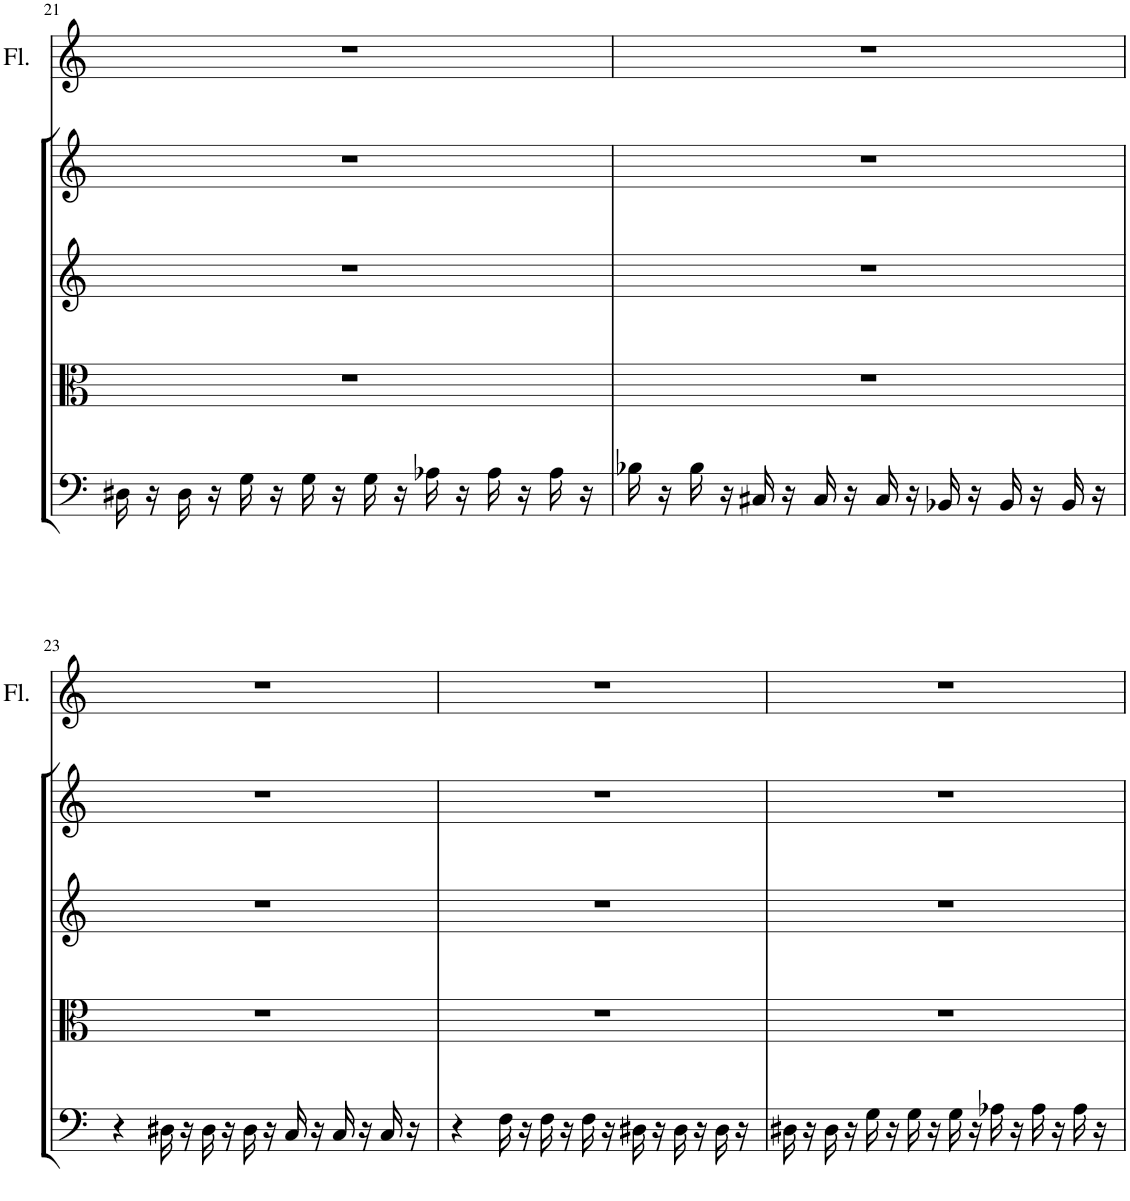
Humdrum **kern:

**kern	**kern	**kern	**kern	**kern
*part5	*part4	*part3	*part2	*part1
*staff5	*staff4	*staff3	*staff2	*staff1
*I"Violoncello	*I"Viola	*I"Violin II	*I"Violin I	*I"Flute
*I'Vc	*I'Vla	*I'Vln	*I'Vln	*I'Fl.
!!LO:PB:g=z
*clefF4	*clefC3	*clefG2	*clefG2	*clefG2
*k[]	*k[]	*k[]	*k[]	*k[]
*M4/4	*M4/4	*M4/4	*M4/4	*M4/4
=21	=21	=21	=21	=21
16D#X\	1r	1r	1r	1r
16r	.	.	.	.
16D#\	.	.	.	.
16r	.	.	.	.
16G\	.	.	.	.
16r	.	.	.	.
16G\	.	.	.	.
16r	.	.	.	.
16G\	.	.	.	.
16r	.	.	.	.
16A-X\	.	.	.	.
16r	.	.	.	.
16A-\	.	.	.	.
16r	.	.	.	.
16A-\	.	.	.	.
16r	.	.	.	.
=22	=22	=22	=22	=22
16B-X\	1r	1r	1r	1r
16r	.	.	.	.
16B-\	.	.	.	.
16r	.	.	.	.
16C#X/	.	.	.	.
16r	.	.	.	.
16C#/	.	.	.	.
16r	.	.	.	.
16C#/	.	.	.	.
16r	.	.	.	.
16BB-X/	.	.	.	.
16r	.	.	.	.
16BB-/	.	.	.	.
16r	.	.	.	.
16BB-/	.	.	.	.
16r	.	.	.	.
!!LO:LB:g=z
=23	=23	=23	=23	=23
4r	1r	1r	1r	1r
16D#X\	.	.	.	.
16r	.	.	.	.
16D#\	.	.	.	.
16r	.	.	.	.
16D#\	.	.	.	.
16r	.	.	.	.
16C/	.	.	.	.
16r	.	.	.	.
16C/	.	.	.	.
16r	.	.	.	.
16C/	.	.	.	.
16r	.	.	.	.
=24	=24	=24	=24	=24
4r	1r	1r	1r	1r
16F\	.	.	.	.
16r	.	.	.	.
16F\	.	.	.	.
16r	.	.	.	.
16F\	.	.	.	.
16r	.	.	.	.
16D#X\	.	.	.	.
16r	.	.	.	.
16D#\	.	.	.	.
16r	.	.	.	.
16D#\	.	.	.	.
16r	.	.	.	.
=25	=25	=25	=25	=25
16D#X\	1r	1r	1r	1r
16r	.	.	.	.
16D#\	.	.	.	.
16r	.	.	.	.
16G\	.	.	.	.
16r	.	.	.	.
16G\	.	.	.	.
16r	.	.	.	.
16G\	.	.	.	.
16r	.	.	.	.
16A-X\	.	.	.	.
16r	.	.	.	.
16A-\	.	.	.	.
16r	.	.	.	.
16A-\	.	.	.	.
16r	.	.	.	.
=	=	=	=	=
*-	*-	*-	*-	*-
